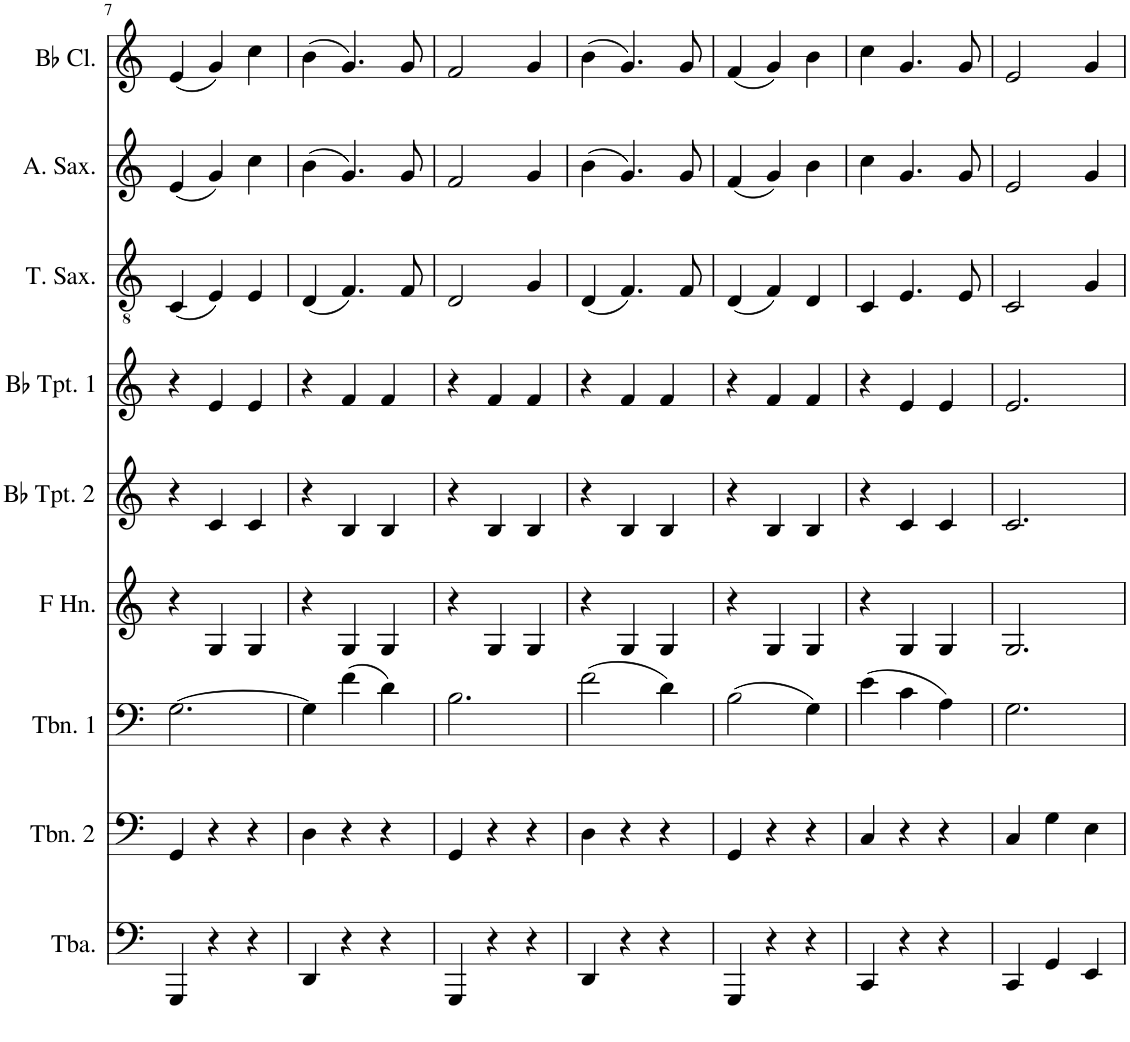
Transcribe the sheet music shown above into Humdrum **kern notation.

**kern	**kern	**kern	**kern	**kern	**kern	**kern	**kern	**kern
*part9	*part8	*part7	*part6	*part5	*part4	*part3	*part2	*part1
*staff9	*staff8	*staff7	*staff6	*staff5	*staff4	*staff3	*staff2	*staff1
*I"Tuba	*I"Trombone 2	*I"Trombone 1	*I"Horn in F	*I"Bb Tpt. 2	*I"Bb Tpt. 1	*I"Tenor Saxophone	*I"Alto Saxophone	*I"Bb Clarinet
*I'Tba.	*I'Tbn. 2	*I'Tbn. 1	*	*I'Bb Tpt. 2	*I'Bb Tpt. 1	*I'T. Sax.	*I'A. Sax.	*I'Bb Cl.
!!LO:PB:g=z
*clefF4	*clefF4	*clefF4	*clefG2	*clefG2	*clefG2	*clefGv2	*clefG2	*clefG2
*	*	*	*ITrd4c7	*ITrd1c2	*ITrd1c2	*ITrd8c14	*ITrd5c9	*ITrd1c2
*k[]	*k[]	*k[]	*k[]	*k[]	*k[]	*k[]	*k[]	*k[]
*M3/4	*M3/4	*M3/4	*M3/4	*M3/4	*M3/4	*M3/4	*M3/4	*M3/4
=7	=7	=7	=7	=7	=7	=7	=7	=7
4GGG/	4GG/	[2.G\	4r	4r	4r	(4C/	(4e/	(4e/
4r	4r	.	4G/	4c/	4e/	4E/)	4g/)	4g/)
4r	4r	.	4G/	4c/	4e/	4E/	4cc\	4cc\
=8	=8	=8	=8	=8	=8	=8	=8	=8
4DD/	4D\	4G\]	4r	4r	4r	(4D/	(4b\	(4b\
4r	4r	(4f\	4G/	4B/	4f/	4.F/)	4.g/)	4.g/)
4r	4r	4d\)	4G/	4B/	4f/	.	.	.
.	.	.	.	.	.	8F/	8g/	8g/
=9	=9	=9	=9	=9	=9	=9	=9	=9
4GGG/	4GG/	2.B\	4r	4r	4r	2D/	2f/	2f/
4r	4r	.	4G/	4B/	4f/	.	.	.
4r	4r	.	4G/	4B/	4f/	4G/	4g/	4g/
=10	=10	=10	=10	=10	=10	=10	=10	=10
4DD/	4D\	(2f\	4r	4r	4r	(4D/	(4b\	(4b\
4r	4r	.	4G/	4B/	4f/	4.F/)	4.g/)	4.g/)
4r	4r	4d\)	4G/	4B/	4f/	.	.	.
.	.	.	.	.	.	8F/	8g/	8g/
=11	=11	=11	=11	=11	=11	=11	=11	=11
4GGG/	4GG/	(2B\	4r	4r	4r	(4D/	(4f/	(4f/
4r	4r	.	4G/	4B/	4f/	4F/)	4g/)	4g/)
4r	4r	4G\)	4G/	4B/	4f/	4D/	4b\	4b\
=12	=12	=12	=12	=12	=12	=12	=12	=12
4CC/	4C/	(4e\	4r	4r	4r	4C/	4cc\	4cc\
4r	4r	4c\	4G/	4c/	4e/	4.E/	4.g/	4.g/
4r	4r	4A\)	4G/	4c/	4e/	.	.	.
.	.	.	.	.	.	8E/	8g/	8g/
=13	=13	=13	=13	=13	=13	=13	=13	=13
4CC/	4C/	2.G\	2.G/	2.c/	2.e/	2C/	2e/	2e/
4GG/	4G\	.	.	.	.	.	.	.
4EE/	4E\	.	.	.	.	4G/	4g/	4g/
=	=	=	=	=	=	=	=	=
*-	*-	*-	*-	*-	*-	*-	*-	*-
